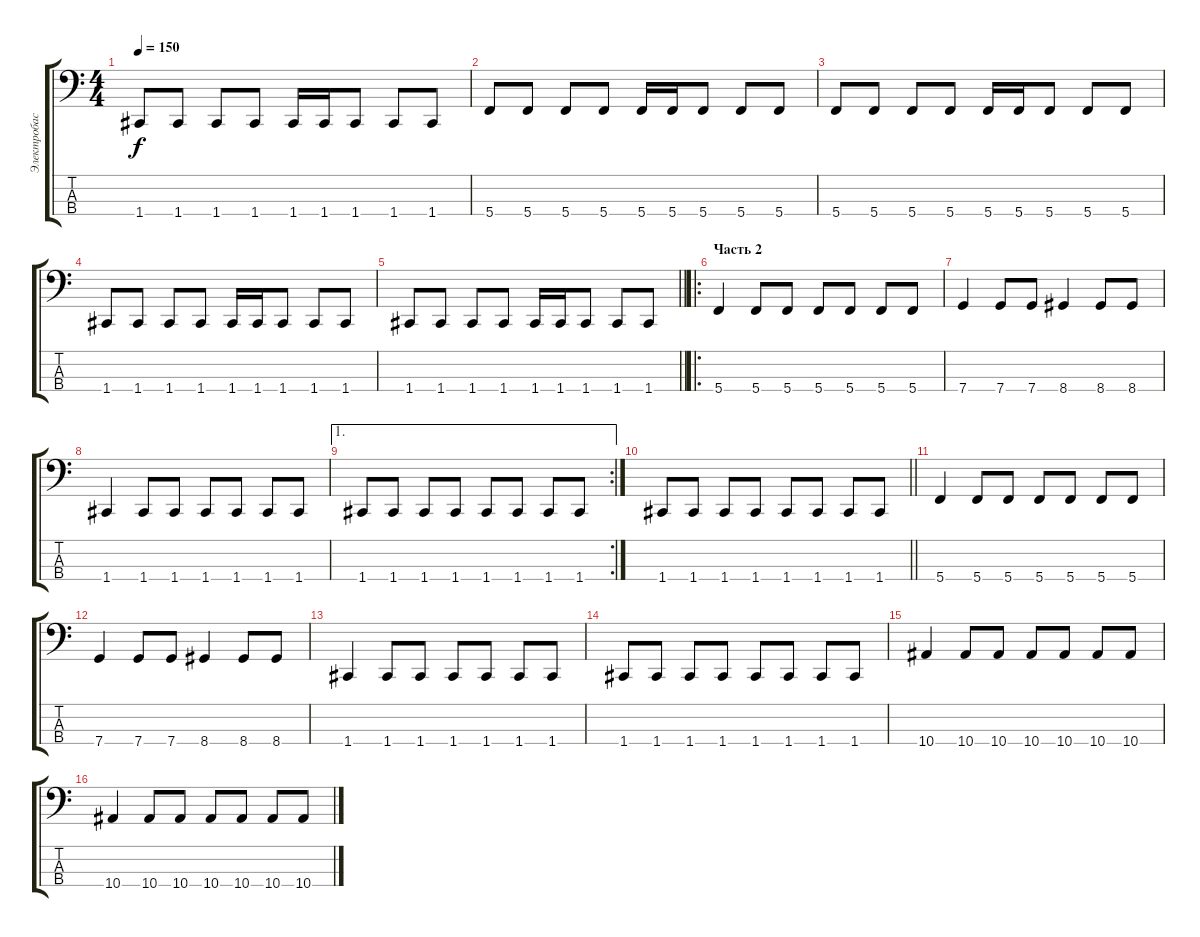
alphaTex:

\track ("Электробасист" "Электробас") {instrument electricbasspick}
\staff {score tabs}
\tuning (Eb2 Bb1 F1 C1) {hide}
\ts (4 4)
\tempo 150
\clef f4
\ks c
1.4.8{dy f} 1.4.8 1.4.8 1.4.8 1.4.16 1.4.16 1.4.8 1.4.8 1.4.8 |
5.4.8 5.4.8 5.4.8 5.4.8 5.4.16 5.4.16 5.4.8 5.4.8 5.4.8 |
5.4.8 5.4.8 5.4.8 5.4.8 5.4.16 5.4.16 5.4.8 5.4.8 5.4.8 |
1.4.8 1.4.8 1.4.8 1.4.8 1.4.16 1.4.16 1.4.8 1.4.8 1.4.8 |
\barLineRight lightlight
1.4.8 1.4.8 1.4.8 1.4.8 1.4.16 1.4.16 1.4.8 1.4.8 1.4.8 |
\ro
\section ("" "Часть 2")
5.4.4 5.4.8 5.4.8 5.4.8 5.4.8 5.4.8 5.4.8 |
7.4.4 7.4.8 7.4.8 8.4.4 8.4.8 8.4.8 |
1.4.4 1.4.8 1.4.8 1.4.8 1.4.8 1.4.8 1.4.8 |
\ae 1
\rc 2
1.4.8 1.4.8 1.4.8 1.4.8 1.4.8 1.4.8 1.4.8 1.4.8 |
\barLineRight lightlight
1.4.8 1.4.8 1.4.8 1.4.8 1.4.8 1.4.8 1.4.8 1.4.8 |
\section ("" "")
5.4.4 5.4.8 5.4.8 5.4.8 5.4.8 5.4.8 5.4.8 |
7.4.4 7.4.8 7.4.8 8.4.4 8.4.8 8.4.8 |
1.4.4 1.4.8 1.4.8 1.4.8 1.4.8 1.4.8 1.4.8 |
1.4.8 1.4.8 1.4.8 1.4.8 1.4.8 1.4.8 1.4.8 1.4.8 |
10.4.4 10.4.8 10.4.8 10.4.8 10.4.8 10.4.8 10.4.8 |
10.4.4 10.4.8 10.4.8 10.4.8 10.4.8 10.4.8 10.4.8
